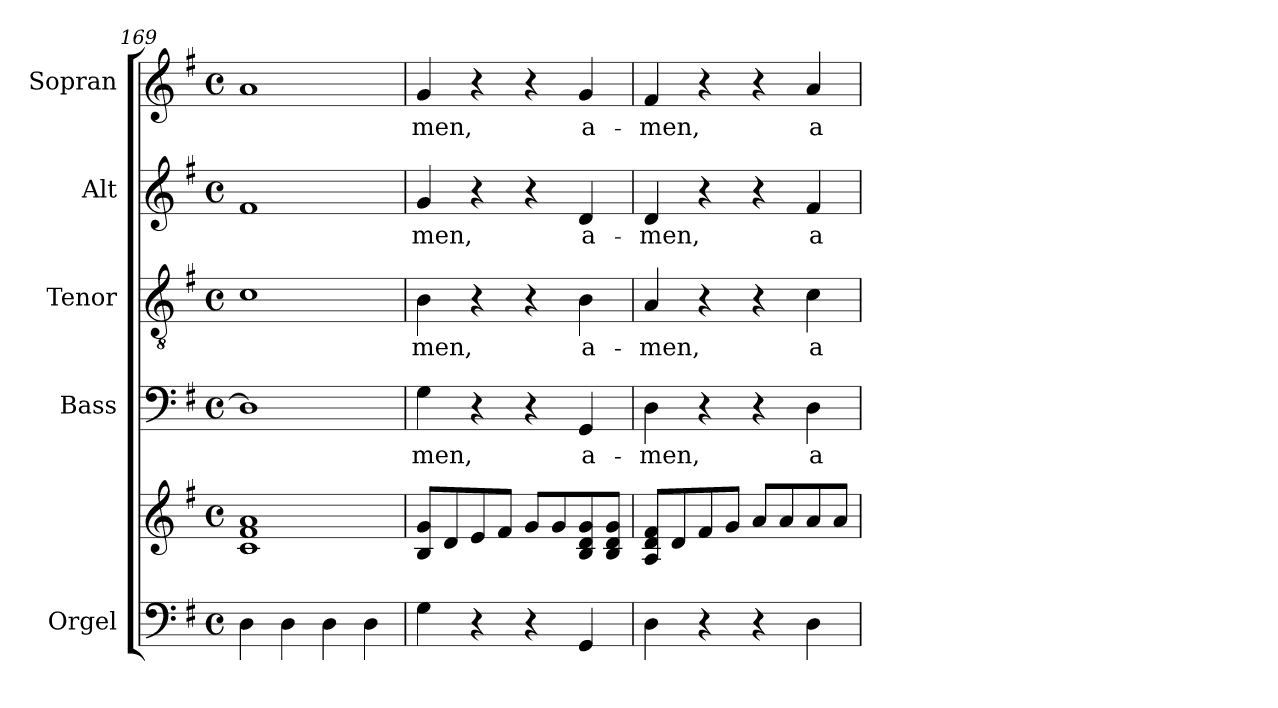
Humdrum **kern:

**kern	**kern	**kern	**text	**kern	**text	**kern	**text	**kern	**text
*part5	*part5	*part4	*part4	*part3	*part3	*part2	*part2	*part1	*part1
*staff6	*staff5	*staff4	*staff4	*staff3	*staff3	*staff2	*staff2	*staff1	*staff1
*I"Orgel	*	*I"Bass	*	*I"Tenor	*	*I"Alt	*	*I"Sopran	*
*I'Org.	*	*I'B.	*	*I'T.	*	*I'A.	*	*I'S.	*
*clefF4	*clefG2	*clefF4	*	*clefGv2	*	*clefG2	*	*clefG2	*
*k[f#]	*k[f#]	*k[f#]	*	*k[f#]	*	*k[f#]	*	*k[f#]	*
*G:	*G:	*G:	*	*G:	*	*G:	*	*G:	*
*M4/4	*M4/4	*M4/4	*	*M4/4	*	*M4/4	*	*M4/4	*
*met(c)	*met(c)	*met(c)	*	*met(c)	*	*met(c)	*	*met(c)	*
=169	=169	=169	=169	=169	=169	=169	=169	=169	=169
4D\	1c 1f# 1a	1D]	.	1c	.	1f#	.	1a	.
4D\	.	.	.	.	.	.	.	.	.
4D\	.	.	.	.	.	.	.	.	.
4D\	.	.	.	.	.	.	.	.	.
=170	=170	=170	=170	=170	=170	=170	=170	=170	=170
!	!	!	!LO:LY:b	!	!LO:LY:b	!	!LO:LY:b	!	!LO:LY:b
4G\	8B/ 8g/L	4G\	-men,	4B\	-men,	4g/	-men,	4g/	-men,
.	8d/	.	.	.	.	.	.	.	.
4r	8e/	4r	.	4r	.	4r	.	4r	.
.	8f#/J	.	.	.	.	.	.	.	.
4r	8g/L	4r	.	4r	.	4r	.	4r	.
.	8g/	.	.	.	.	.	.	.	.
!	!	!	!LO:LY:b	!	!LO:LY:b	!	!LO:LY:b	!	!LO:LY:b
4GG/	8B/ 8d/ 8g/	4GG/	a-	4B\	a-	4d/	a-	4g/	a-
.	8B/ 8d/ 8g/J	.	.	.	.	.	.	.	.
=171	=171	=171	=171	=171	=171	=171	=171	=171	=171
!	!	!	!LO:LY:b	!	!LO:LY:b	!	!LO:LY:b	!	!LO:LY:b
4D\	8A/ 8d/ 8f#/L	4D\	-men,	4A/	-men,	4d/	-men,	4f#/	-men,
.	8d/	.	.	.	.	.	.	.	.
4r	8f#/	4r	.	4r	.	4r	.	4r	.
.	8g/J	.	.	.	.	.	.	.	.
4r	8a/L	4r	.	4r	.	4r	.	4r	.
.	8a/	.	.	.	.	.	.	.	.
!	!	!	!LO:LY:b	!	!LO:LY:b	!	!LO:LY:b	!	!LO:LY:b
4D\	8a/	4D\	a-	4c\	a-	4f#/	a-	4a/	a-
.	8a/J	.	.	.	.	.	.	.	.
=	=	=	=	=	=	=	=	=	=
*-	*-	*-	*-	*-	*-	*-	*-	*-	*-
